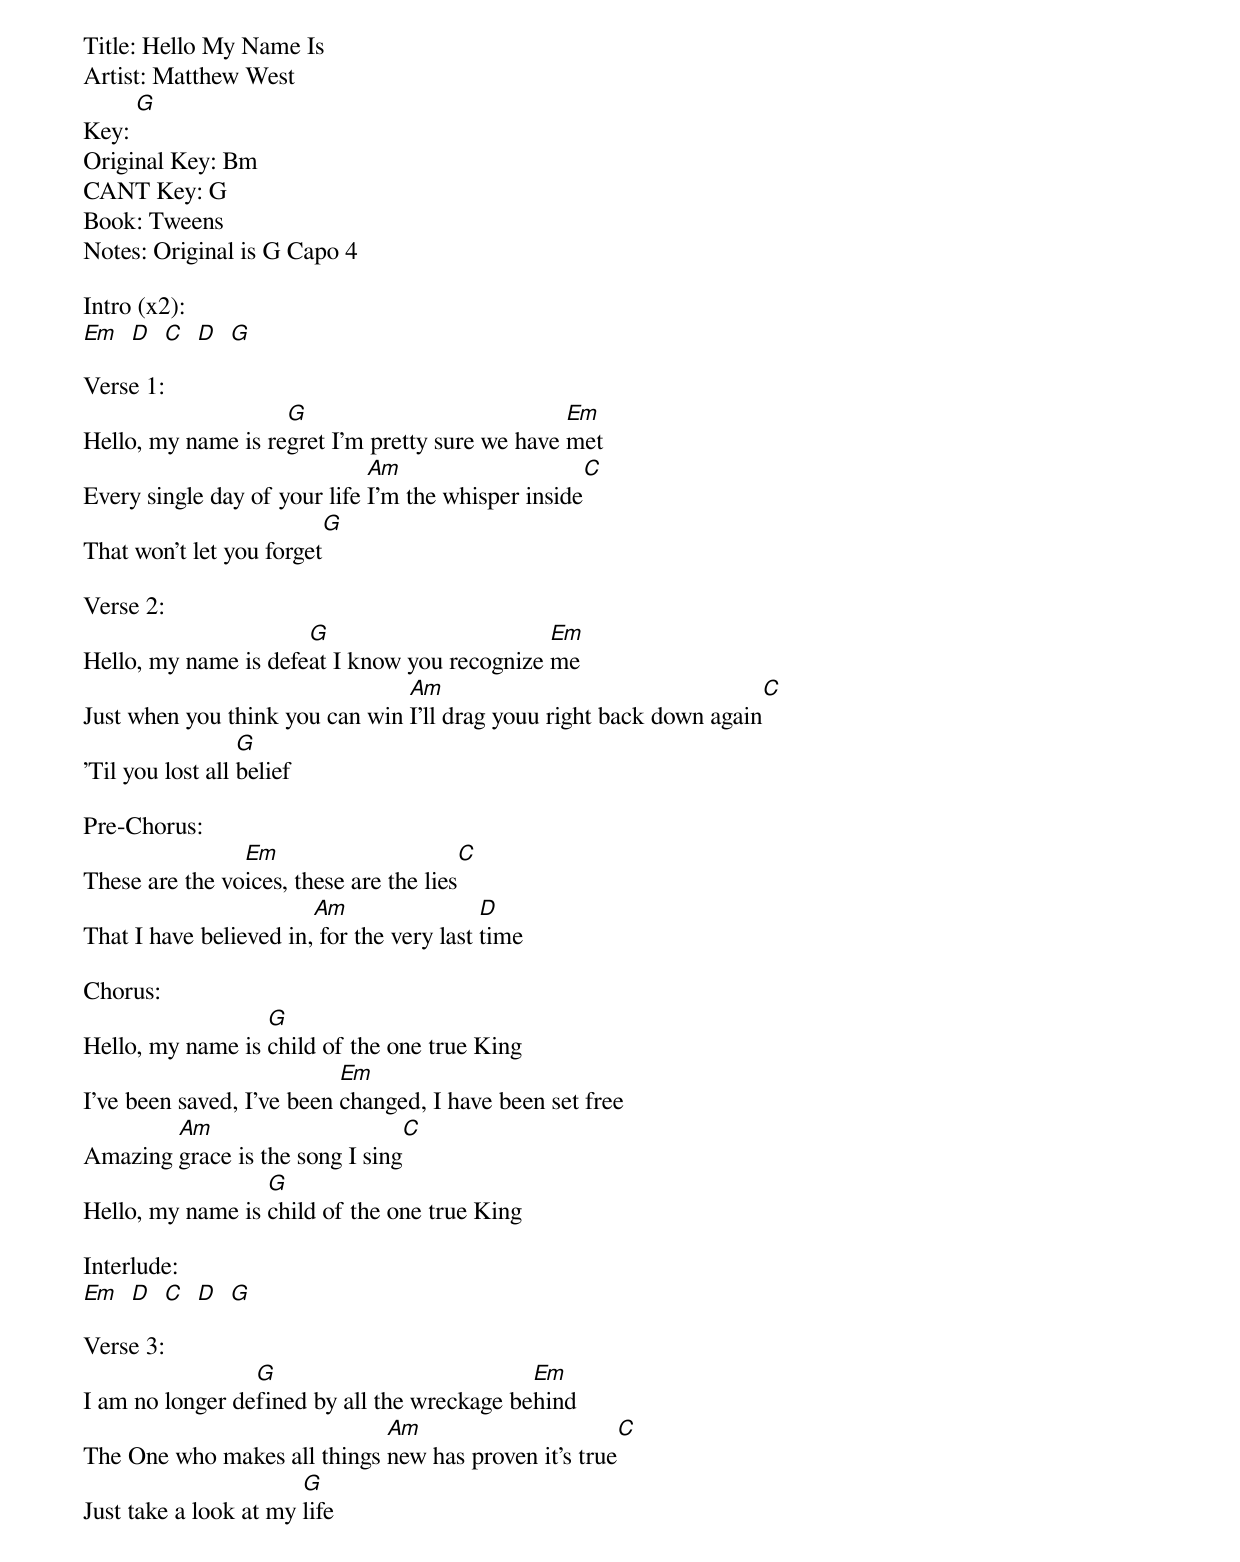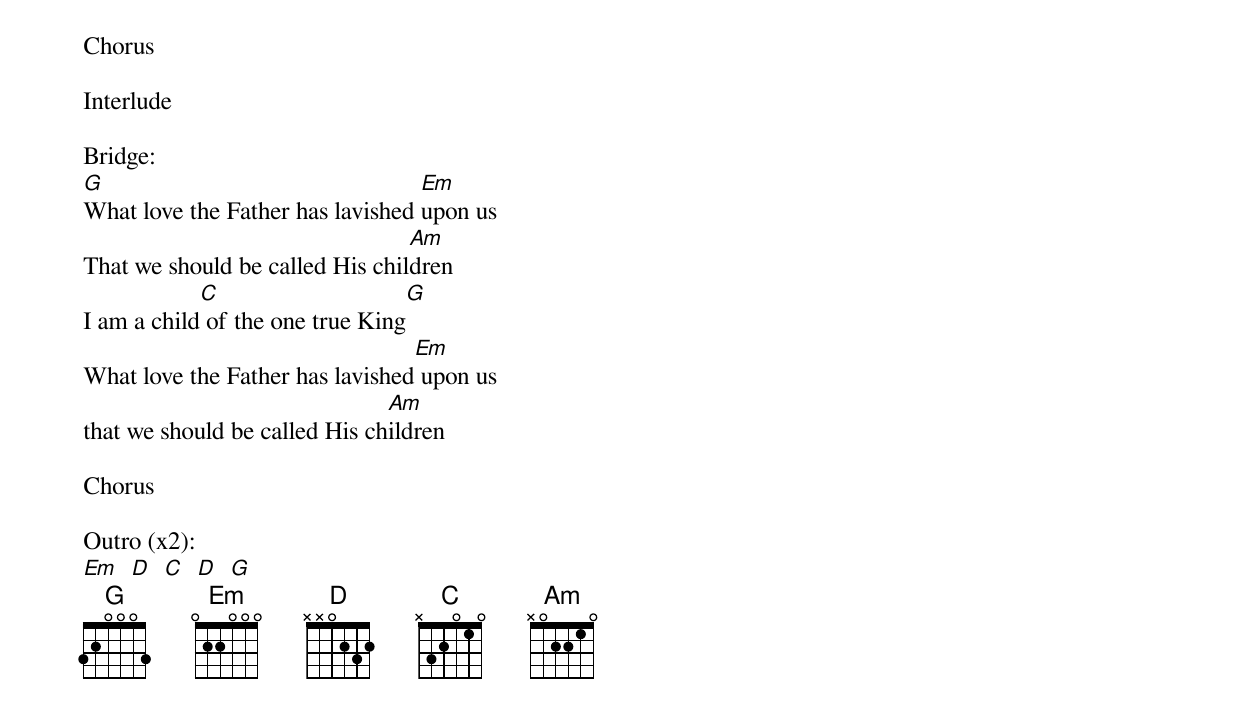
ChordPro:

Title: Hello My Name Is
Artist: Matthew West
Key: [G]
Original Key: Bm
CANT Key: G
Book: Tweens
Notes: Original is G Capo 4

Intro (x2):
[Em]  [D]  [C]  [D]  [G]

Verse 1:
Hello, my name is re[G]gret I'm pretty sure we have [Em]met
Every single day of your life [Am]I'm the whisper inside[C]
That won't let you forget[G]

Verse 2:
Hello, my name is defe[G]at I know you recognize [Em]me
Just when you think you can win [Am]I'll drag youu right back down again[C]
'Til you lost all [G]belief

Pre-Chorus:
These are the vo[Em]ices, these are the lies[C]
That I have believed in,[Am] for the very last [D]time

Chorus:
Hello, my name is [G]child of the one true King
I've been saved, I've been [Em]changed, I have been set free
Amazing [Am]grace is the song I sing[C]
Hello, my name is [G]child of the one true King

Interlude:
[Em]  [D]  [C]  [D]  [G]

Verse 3:
I am no longer de[G]fined by all the wreckage be[Em]hind
The One who makes all things [Am]new has proven it's true[C]
Just take a look at my [G]life

Chorus

Interlude

Bridge:
[G]What love the Father has lavished [Em]upon us
That we should be called His chil[Am]dren
I am a child[C] of the one true King[G]
What love the Father has lavished[Em] upon us
that we should be called His ch[Am]ildren

Chorus

Outro (x2):
[Em]  [D]  [C]  [D]  [G]
